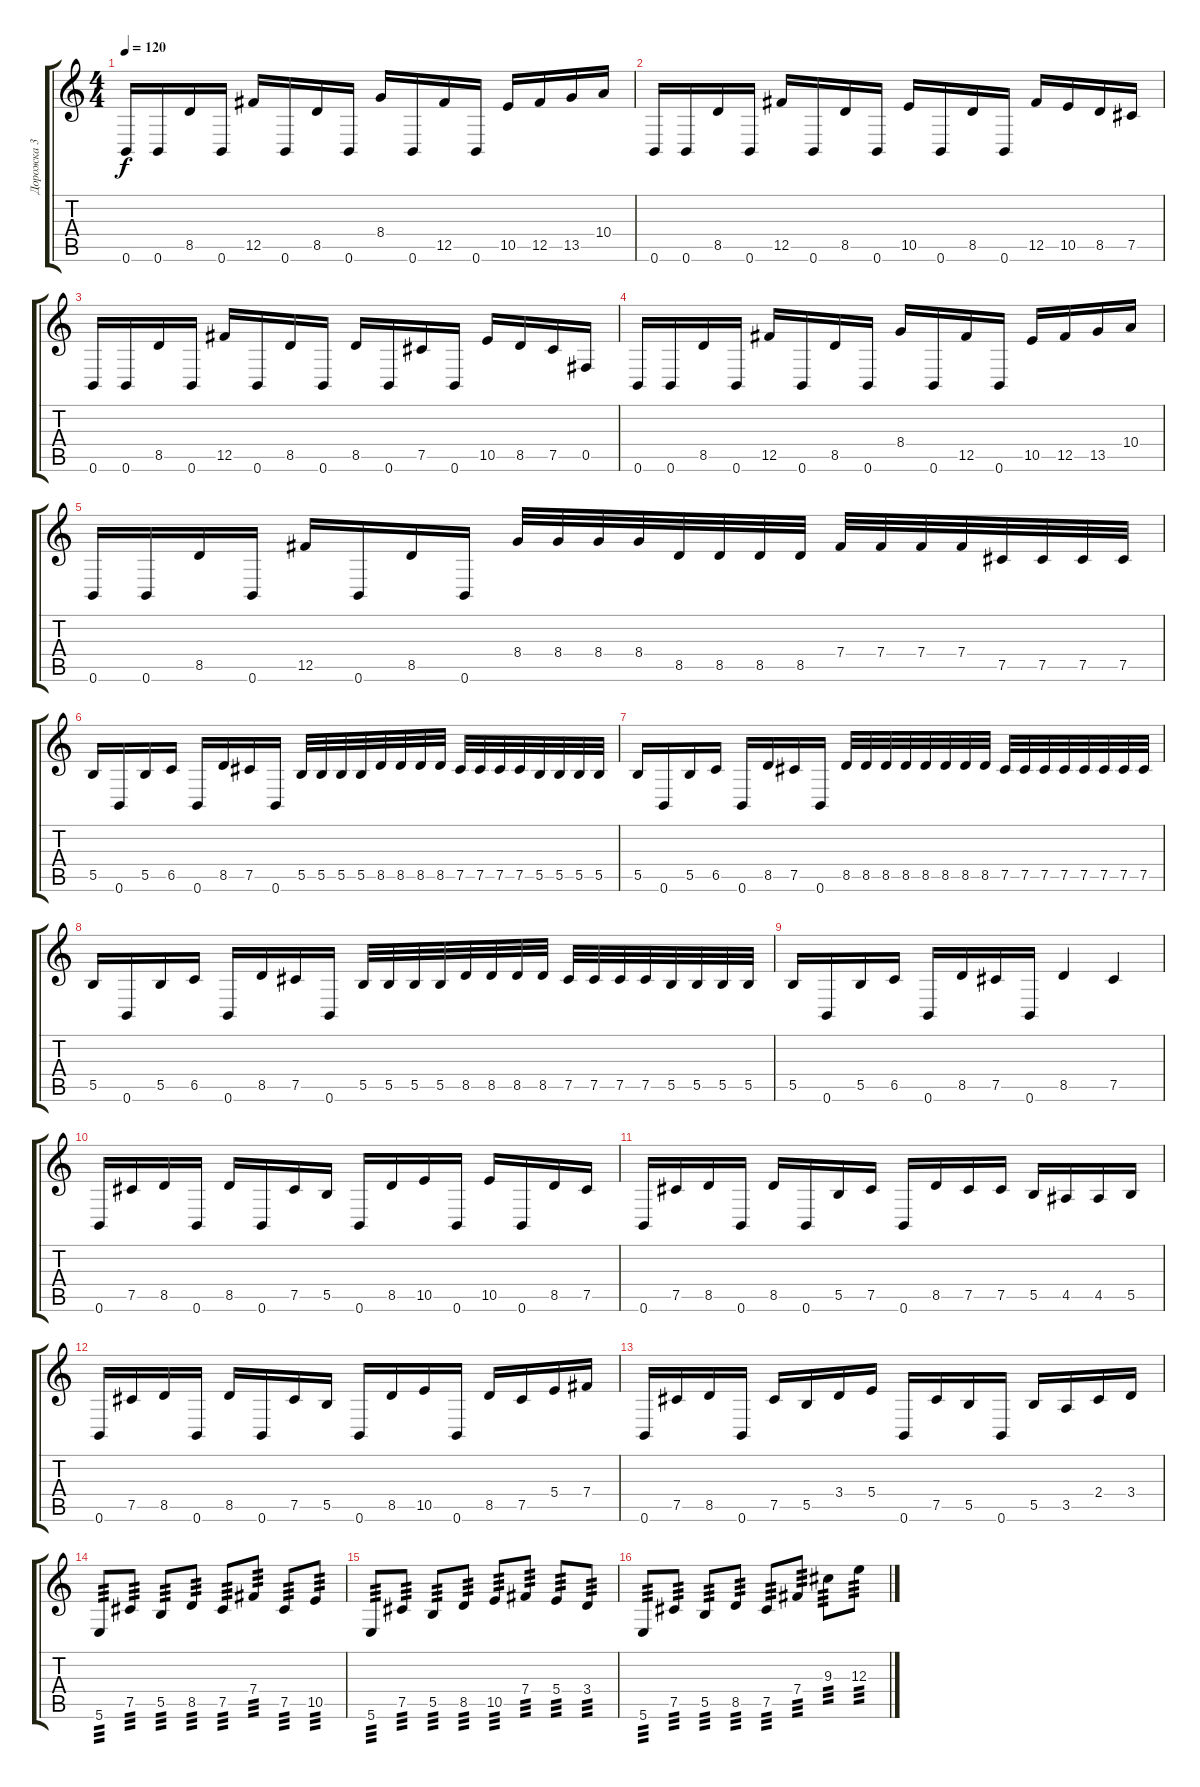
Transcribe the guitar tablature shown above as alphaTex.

\track ("Дорожка 3" "Дорожка 3") {instrument overdrivenguitar}
\staff {score tabs}
\tuning (C4 Ab3 E3 B2 Gb2 B1) {hide}
\ts (4 4)
\tempo 120
\clef g2
\ks c
0.6.16{dy f} 0.6.16 8.5.16 0.6.16 12.5.16 0.6.16 8.5.16 0.6.16 8.4.16 0.6.16 12.5.16 0.6.16 10.5.16 12.5.16 13.5.16 10.4.16 |
0.6.16 0.6.16 8.5.16 0.6.16 12.5.16 0.6.16 8.5.16 0.6.16 10.5.16 0.6.16 8.5.16 0.6.16 12.5.16 10.5.16 8.5.16 7.5.16 |
0.6.16 0.6.16 8.5.16 0.6.16 12.5.16 0.6.16 8.5.16 0.6.16 8.5.16 0.6.16 7.5.16 0.6.16 10.5.16 8.5.16 7.5.16 0.5.16 |
0.6.16 0.6.16 8.5.16 0.6.16 12.5.16 0.6.16 8.5.16 0.6.16 8.4.16 0.6.16 12.5.16 0.6.16 10.5.16 12.5.16 13.5.16 10.4.16 |
0.6.16 0.6.16 8.5.16 0.6.16 12.5.16 0.6.16 8.5.16 0.6.16 8.4.32 8.4.32 8.4.32 8.4.32 8.5.32 8.5.32 8.5.32 8.5.32 7.4.32 7.4.32 7.4.32 7.4.32 7.5.32 7.5.32 7.5.32 7.5.32 |
5.5.16 0.6.16 5.5.16 6.5.16 0.6.16 8.5.16 7.5.16 0.6.16 5.5.32 5.5.32 5.5.32 5.5.32 8.5.32 8.5.32 8.5.32 8.5.32 7.5.32 7.5.32 7.5.32 7.5.32 5.5.32 5.5.32 5.5.32 5.5.32 |
5.5.16 0.6.16 5.5.16 6.5.16 0.6.16 8.5.16 7.5.16 0.6.16 8.5.32 8.5.32 8.5.32 8.5.32 8.5.32 8.5.32 8.5.32 8.5.32 7.5.32 7.5.32 7.5.32 7.5.32 7.5.32 7.5.32 7.5.32 7.5.32 |
5.5.16 0.6.16 5.5.16 6.5.16 0.6.16 8.5.16 7.5.16 0.6.16 5.5.32 5.5.32 5.5.32 5.5.32 8.5.32 8.5.32 8.5.32 8.5.32 7.5.32 7.5.32 7.5.32 7.5.32 5.5.32 5.5.32 5.5.32 5.5.32 |
5.5.16 0.6.16 5.5.16 6.5.16 0.6.16 8.5.16 7.5.16 0.6.16 8.5.4 7.5.4 |
0.6.16 7.5.16 8.5.16 0.6.16 8.5.16 0.6.16 7.5.16 5.5.16 0.6.16 8.5.16 10.5.16 0.6.16 10.5.16 0.6.16 8.5.16 7.5.16 |
0.6.16 7.5.16 8.5.16 0.6.16 8.5.16 0.6.16 5.5.16 7.5.16 0.6.16 8.5.16 7.5.16 7.5.16 5.5.16 4.5.16 4.5.16 5.5.16 |
0.6.16 7.5.16 8.5.16 0.6.16 8.5.16 0.6.16 7.5.16 5.5.16 0.6.16 8.5.16 10.5.16 0.6.16 8.5.16 7.5.16 5.4.16 7.4.16 |
0.6.16 7.5.16 8.5.16 0.6.16 7.5.16 5.5.16 3.4.16 5.4.16 0.6.16 7.5.16 5.5.16 0.6.16 5.5.16 3.5.16 2.4.16 3.4.16 |
5.6.8{tp 3} 7.5.8{tp 3} 5.5.8{tp 3} 8.5.8{tp 3} 7.5.8{tp 3} 7.4.8{tp 3} 7.5.8{tp 3} 10.5.8{tp 3} |
5.6.8{tp 3} 7.5.8{tp 3} 5.5.8{tp 3} 8.5.8{tp 3} 10.5.8{tp 3} 7.4.8{tp 3} 5.4.8{tp 3} 3.4.8{tp 3} |
5.6.8{tp 3} 7.5.8{tp 3} 5.5.8{tp 3} 8.5.8{tp 3} 7.5.8{tp 3} 7.4.8{tp 3} 9.3.8{tp 3} 12.3.8{tp 3}
